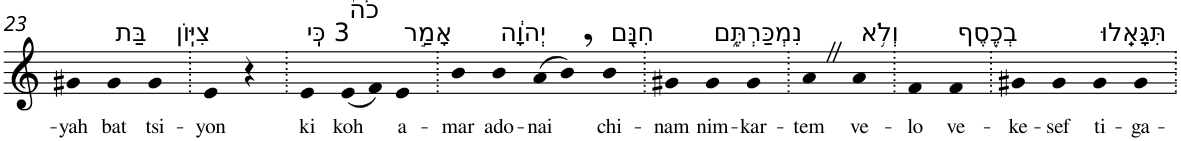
**kern	**text
*part1	*part1
*staff1	*staff1
*I"Piano	*
*I'Pno	*
!!LO:PB:g=z
*clefG2	*
*k[]	*
=23	=23
!	!LO:LY:b
4g#X	-yah
!LO:TX:a:t=בַּת	!
!	!LO:LY:b
4g#	bat
!LO:TX:a:t=צִיּֽוֹן	!
!	!LO:LY:b
4g#	tsi-
=24.	=24.
!	!LO:LY:b
4e	-yon
4r	.
=25.	=25.
!LO:TX:a:t=3 כִּֽי	!
!	!LO:LY:b
4e	ki
!LO:TX:a:t=כֹה֙	!
!	!LO:LY:b
(8e	koh
8f)	.
!LO:TX:a:t=אָמַ֣ר	!
!	!LO:LY:b
4e	a-
=26.	=26.
!	!LO:LY:b
4b	-mar
!LO:TX:a:t=יְהוָ֔ה	!
!	!LO:LY:b
4b	ado-
!	!LO:LY:b
(8a	-nai
8b,)	.
!LO:TX:a:t=חִנָּ֖ם	!
!	!LO:LY:b
4b	chi-
=27.	=27.
!	!LO:LY:b
4g#X	-nam
!LO:TX:a:t=נִמְכַּרְתֶּ֑ם	!
!	!LO:LY:b
4g#	nim-
!	!LO:LY:b
4g#	-kar-
=28.	=28.
!	!LO:LY:b
4aZ	-tem
!LO:TX:a:t=וְלֹ֥א	!
!	!LO:LY:b
4a	ve-
=29.	=29.
!	!LO:LY:b
4f	-lo
!LO:TX:a:t=בְכֶ֖סֶף	!
!	!LO:LY:b
4f	ve-
=30.	=30.
!	!LO:LY:b
4g#X	-ke-
!	!LO:LY:b
4g#	-sef
!LO:TX:a:t=תִּגָּאֵֽלוּ	!
!	!LO:LY:b
4g#	ti-
!	!LO:LY:b
4g#	-ga-
=.	=.
*-	*-
